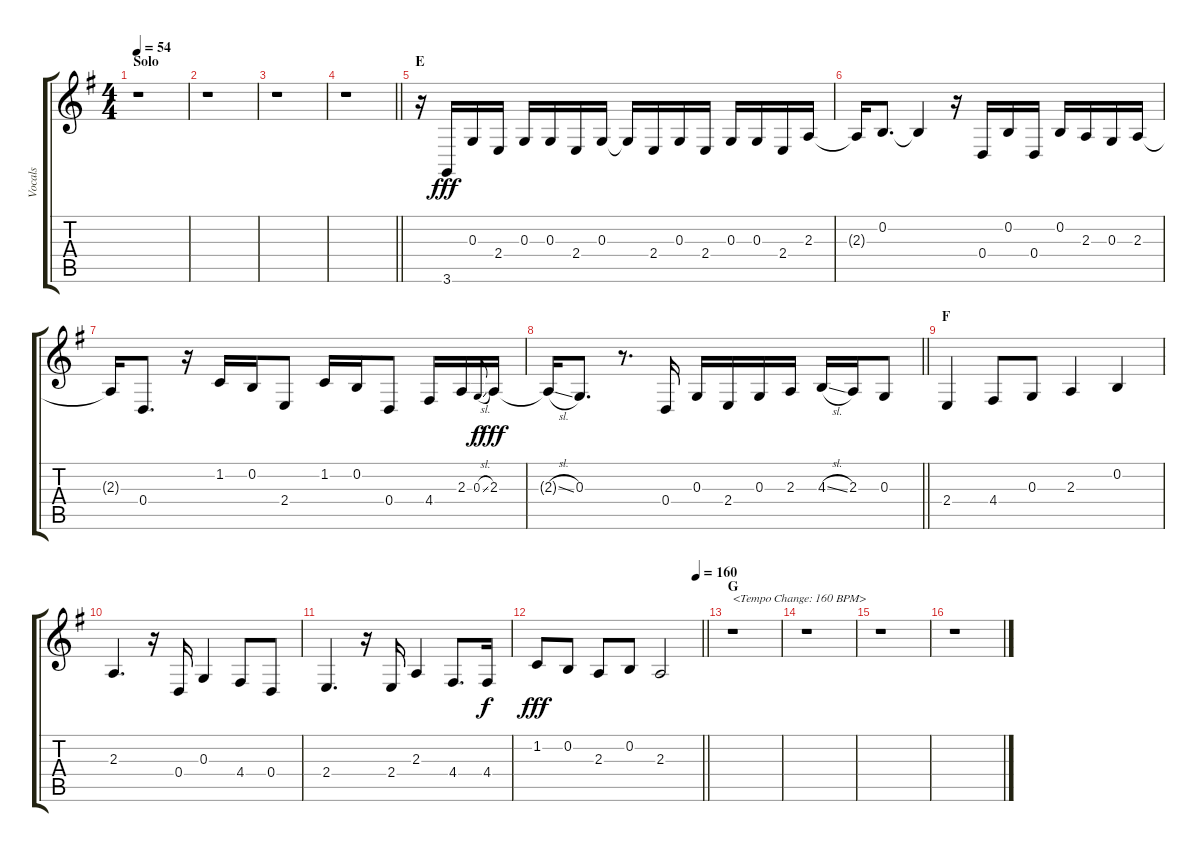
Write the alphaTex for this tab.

\track ("Vocals" "Vocals") {instrument voiceoohs}
\staff {score tabs}
\tuning (E4 B3 G3 D3 A2 E2) {hide}
\ts (4 4)
\section ("" "Solo")
\tempo 54
\clef g2
\ks g
r.1{dy f} |
r.1 |
r.1 |
\barLineRight lightlight
r.1 |
\section ("" "E")
r.16 3.6.16{dy fff} 0.3.16 2.4.16 0.3.16 0.3.16 2.4.16 0.3.16 0.3{t}.16 2.4.16 0.3.16 2.4.16 0.3.16 0.3.16 2.4.16 2.3.16 |
2.3{t}.16 0.2.8{d} 0.2{t}.4 r.16 0.4.16 0.2.16 0.4.16 0.2.16 2.3.16 0.3.16 2.3.16 |
2.3{t}.16 0.4.8{d} r.16 1.2.16 0.2.16 2.4.8 1.2.16 0.2.16 0.4.8 4.4.16 2.3.16 0.3{sl}.8{gr onbeat dy f} 2.3.16{dy fff} |
\barLineRight lightlight
2.3{sl t}.16 0.3.8{d} r.8{d} 0.4.16 0.3.16 2.4.16 0.3.16 2.3.16 4.3{sl}.16 2.3.16 0.3.8 |
\section ("" "F")
2.4.4 4.4.8 0.3.8 2.3.4 0.2.4 |
2.3.4{d} r.16 0.4.16 0.3.4 4.4.8 0.4.8 |
2.4.4{d} r.16 2.4.16 2.3.4 4.4.8{d} 4.4.16{dy f} |
\tempo (160 0.96875)
\barLineRight lightlight
1.2.8{dy fff} 0.2.8 2.3.8 0.2.8 2.3.2 |
\section ("" "G")
\ks eminor
r.1{txt "<Tempo Change: 160 BPM>"} |
r.1 |
r.1 |
r.1
